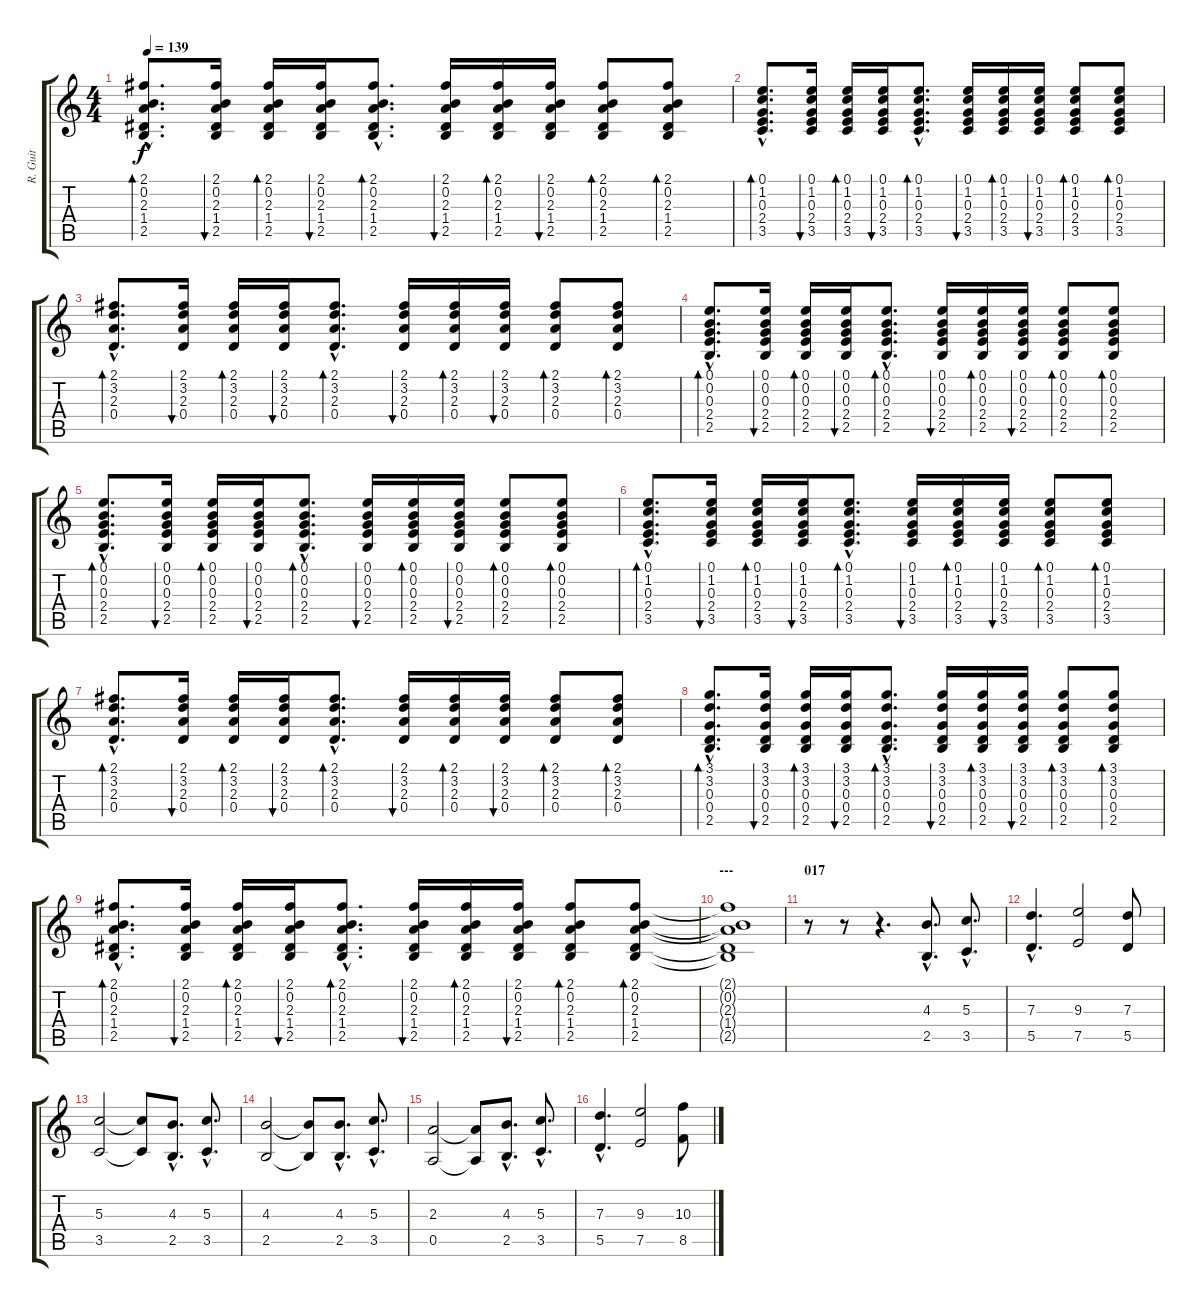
\track ("R. Guit" "R. Guit") {instrument acousticguitarsteel}
\staff {score tabs}
\tuning (E4 B3 G3 D3 A2 E2) {hide}
\ts (4 4)
\tempo 139
\clef g2
\ks c
(2.1{hac} 0.2{hac} 2.3{hac} 1.4{hac} 2.5{hac}).8{d bd 30 dy f} (2.1 0.2 2.3 1.4 2.5).16{bu 30} (2.1 0.2 2.3 1.4 2.5).16{bd 30} (2.1 0.2 2.3 1.4 2.5).16{bu 30} (2.1{hac} 0.2{hac} 2.3{hac} 1.4{hac} 2.5{hac}).8{d bd 30} (2.1 0.2 2.3 1.4 2.5).16{bu 30} (2.1 0.2 2.3 1.4 2.5).16{bd 30} (2.1 0.2 2.3 1.4 2.5).16{bu 30} (2.1 0.2 2.3 1.4 2.5).8{bd 30} (2.1 0.2 2.3 1.4 2.5).8{bd 30} |
(0.1{hac} 1.2{hac} 0.3{hac} 2.4{hac} 3.5{hac}).8{d bd 30} (0.1 1.2 0.3 2.4 3.5).16{bu 30} (0.1 1.2 0.3 2.4 3.5).16{bd 30} (0.1 1.2 0.3 2.4 3.5).16{bu 30} (0.1{hac} 1.2{hac} 0.3{hac} 2.4{hac} 3.5{hac}).8{d bd 30} (0.1 1.2 0.3 2.4 3.5).16{bu 30} (0.1 1.2 0.3 2.4 3.5).16{bd 30} (0.1 1.2 0.3 2.4 3.5).16{bu 30} (0.1 1.2 0.3 2.4 3.5).8{bd 30} (0.1 1.2 0.3 2.4 3.5).8{bd 30} |
(2.1{hac} 3.2{hac} 2.3{hac} 0.4{hac}).8{d bd 30} (2.1 3.2 2.3 0.4).16{bu 30} (2.1 3.2 2.3 0.4).16{bd 30} (2.1 3.2 2.3 0.4).16{bu 30} (2.1{hac} 3.2{hac} 2.3{hac} 0.4{hac}).8{d bd 30} (2.1 3.2 2.3 0.4).16{bu 30} (2.1 3.2 2.3 0.4).16{bd 30} (2.1 3.2 2.3 0.4).16{bu 30} (2.1 3.2 2.3 0.4).8{bd 30} (2.1 3.2 2.3 0.4).8{bd 30} |
(0.1{hac} 0.2{hac} 0.3{hac} 2.4{hac} 2.5{hac}).8{d bd 30} (0.1 0.2 0.3 2.4 2.5).16{bu 30} (0.1 0.2 0.3 2.4 2.5).16{bd 30} (0.1 0.2 0.3 2.4 2.5).16{bu 30} (0.1{hac} 0.2{hac} 0.3{hac} 2.4{hac} 2.5{hac}).8{d bd 30} (0.1 0.2 0.3 2.4 2.5).16{bu 30} (0.1 0.2 0.3 2.4 2.5).16{bd 30} (0.1 0.2 0.3 2.4 2.5).16{bu 30} (0.1 0.2 0.3 2.4 2.5).8{bd 30} (0.1 0.2 0.3 2.4 2.5).8{bd 30} |
(0.1{hac} 0.2{hac} 0.3{hac} 2.4{hac} 2.5{hac}).8{d bd 30} (0.1 0.2 0.3 2.4 2.5).16{bu 30} (0.1 0.2 0.3 2.4 2.5).16{bd 30} (0.1 0.2 0.3 2.4 2.5).16{bu 30} (0.1{hac} 0.2{hac} 0.3{hac} 2.4{hac} 2.5{hac}).8{d bd 30} (0.1 0.2 0.3 2.4 2.5).16{bu 30} (0.1 0.2 0.3 2.4 2.5).16{bd 30} (0.1 0.2 0.3 2.4 2.5).16{bu 30} (0.1 0.2 0.3 2.4 2.5).8{bd 30} (0.1 0.2 0.3 2.4 2.5).8{bd 30} |
(0.1{hac} 1.2{hac} 0.3{hac} 2.4{hac} 3.5{hac}).8{d bd 30} (0.1 1.2 0.3 2.4 3.5).16{bu 30} (0.1 1.2 0.3 2.4 3.5).16{bd 30} (0.1 1.2 0.3 2.4 3.5).16{bu 30} (0.1{hac} 1.2{hac} 0.3{hac} 2.4{hac} 3.5{hac}).8{d bd 30} (0.1 1.2 0.3 2.4 3.5).16{bu 30} (0.1 1.2 0.3 2.4 3.5).16{bd 30} (0.1 1.2 0.3 2.4 3.5).16{bu 30} (0.1 1.2 0.3 2.4 3.5).8{bd 30} (0.1 1.2 0.3 2.4 3.5).8{bd 30} |
(2.1{hac} 3.2{hac} 2.3{hac} 0.4{hac}).8{d bd 30} (2.1 3.2 2.3 0.4).16{bu 30} (2.1 3.2 2.3 0.4).16{bd 30} (2.1 3.2 2.3 0.4).16{bu 30} (2.1{hac} 3.2{hac} 2.3{hac} 0.4{hac}).8{d bd 30} (2.1 3.2 2.3 0.4).16{bu 30} (2.1 3.2 2.3 0.4).16{bd 30} (2.1 3.2 2.3 0.4).16{bu 30} (2.1 3.2 2.3 0.4).8{bd 30} (2.1 3.2 2.3 0.4).8{bd 30} |
(3.1{hac} 3.2{hac} 0.3{hac} 0.4{hac} 2.5{hac}).8{d bd 30} (3.1 3.2 0.3 0.4 2.5).16{bu 30} (3.1 3.2 0.3 0.4 2.5).16{bd 30} (3.1 3.2 0.3 0.4 2.5).16{bu 30} (3.1{hac} 3.2{hac} 0.3{hac} 0.4{hac} 2.5{hac}).8{d bd 30} (3.1 3.2 0.3 0.4 2.5).16{bu 30} (3.1 3.2 0.3 0.4 2.5).16{bd 30} (3.1 3.2 0.3 0.4 2.5).16{bu 30} (3.1 3.2 0.3 0.4 2.5).8{bd 30} (3.1 3.2 0.3 0.4 2.5).8{bd 30} |
(2.1{hac} 0.2{hac} 2.3{hac} 1.4{hac} 2.5{hac}).8{d bd 30} (2.1 0.2 2.3 1.4 2.5).16{bu 30} (2.1 0.2 2.3 1.4 2.5).16{bd 30} (2.1 0.2 2.3 1.4 2.5).16{bu 30} (2.1{hac} 0.2{hac} 2.3{hac} 1.4{hac} 2.5{hac}).8{d bd 30} (2.1 0.2 2.3 1.4 2.5).16{bu 30} (2.1 0.2 2.3 1.4 2.5).16{bd 30} (2.1 0.2 2.3 1.4 2.5).16{bu 30} (2.1 0.2 2.3 1.4 2.5).8{bd 30} (2.1 0.2 2.3 1.4 2.5).8{bd 30} |
\section ("" "---")
(2.1{t} 0.2{t} 2.3{t} 1.4{t} 2.5{t}).1 |
\section ("" "017")
r.8 r.8 r.4{d} (4.3{hac} 2.5{hac}).8{d} (5.3{hac} 3.5{hac}).8{d} |
(7.3{hac} 5.5{hac}).4{d} (9.3 7.5).2 (7.3 5.5).8 |
(5.3 3.5).2 (5.3{t} 3.5{t}).8 (4.3{hac} 2.5{hac}).8{d} (5.3{hac} 3.5{hac}).8{d} |
(4.3 2.5).2 (4.3{t} 2.5{t}).8 (4.3{hac} 2.5{hac}).8{d} (5.3{hac} 3.5{hac}).8{d} |
(2.3 0.5).2 (2.3{t} 0.5{t}).8 (4.3{hac} 2.5{hac}).8{d} (5.3{hac} 3.5{hac}).8{d} |
(7.3{hac} 5.5{hac}).4{d} (9.3 7.5).2 (10.3 8.5).8
